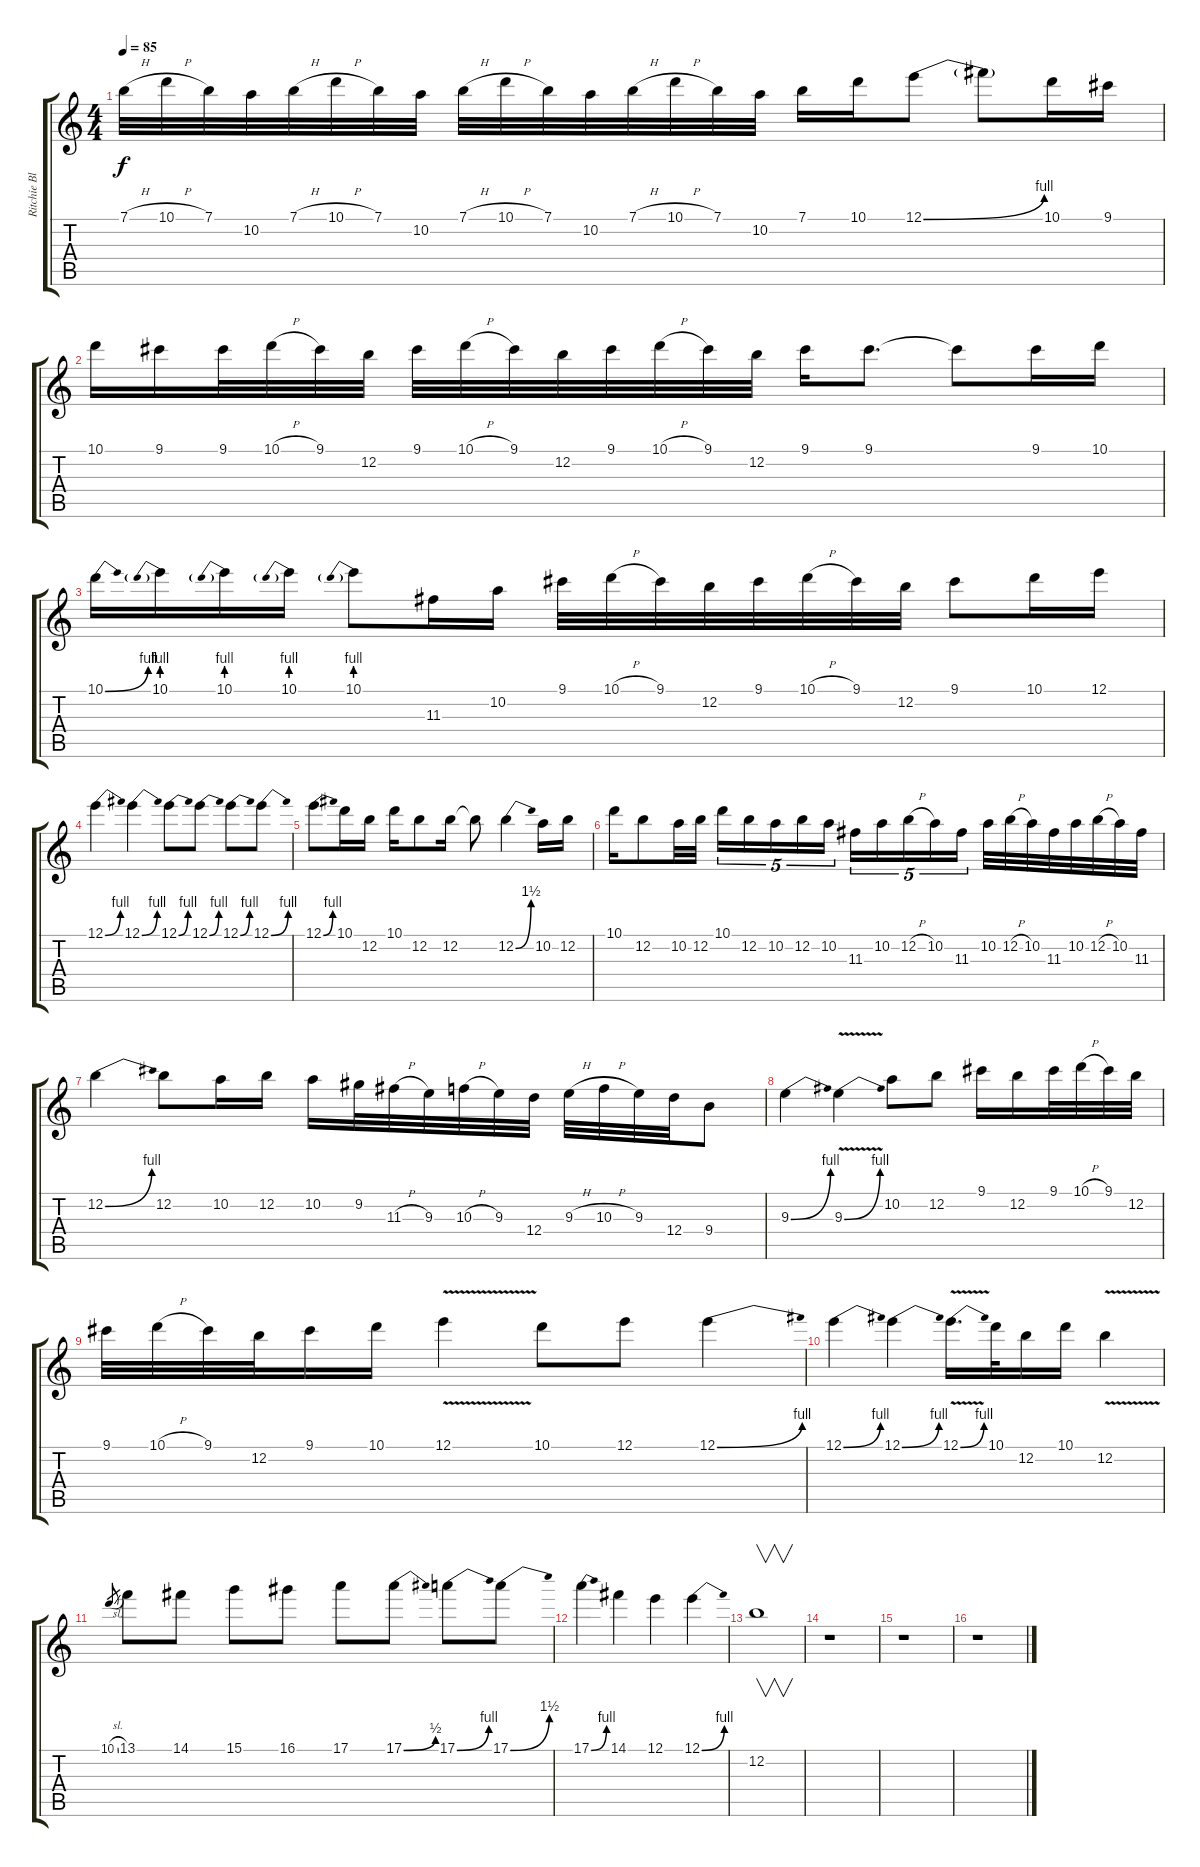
\track ("Ritchie Blackmore" "Ritchie Bl") {instrument distortionguitar}
\staff {score tabs}
\tuning (E4 B3 G3 D3 A2 E2) {hide}
\ts (4 4)
\tempo 85
\clef g2
\ks c
7.1{h}.32{dy f} 10.1{h}.32 7.1.32 10.2.32 7.1{h}.32 10.1{h}.32 7.1.32 10.2.32 7.1{h}.32 10.1{h}.32 7.1.32 10.2.32 7.1{h}.32 10.1{h}.32 7.1.32 10.2.32 7.1.16 10.1.16 12.1{be (bend 0 0 60 4)}.8 12.1{t}.8 10.1.16 9.1.16 |
10.1.16 9.1.16 9.1.32 10.1{h}.32 9.1.32 12.2.32 9.1.32 10.1{h}.32 9.1.32 12.2.32 9.1.32 10.1{h}.32 9.1.32 12.2.32 9.1.16 9.1.8{d} 9.1{t}.8 9.1.16 10.1.16 |
10.1{be (bend 0 0 60 4)}.16 10.1{be (prebend 0 4 60 4)}.16 10.1{be (prebend 0 4 60 4)}.16 10.1{be (prebend 0 4 60 4)}.16 10.1{be (prebend 0 4 60 4)}.8 11.3.16 10.2.16 9.1.32 10.1{h}.32 9.1.32 12.2.32 9.1.32 10.1{h}.32 9.1.32 12.2.32 9.1.8 10.1.16 12.1.16 |
12.1{be (bend 0 0 60 4)}.4 12.1{be (bend 0 0 60 4)}.4 12.1{be (bend 0 0 60 4)}.8 12.1{be (bend 0 0 60 4)}.8 12.1{be (bend 0 0 60 4)}.8 12.1{be (bend 0 0 60 4)}.8 |
12.1{be (bend 0 0 60 4)}.8 10.1.16 12.2.16 10.1.16 12.2.8 12.2.16 12.2{t}.8 12.2{be (bend 0 0 60 6)}.4 10.2.16 12.2.16 |
10.1.16 12.2.8 10.2.32 12.2.32 10.1.16{tu (5 4)} 12.2.16{tu (5 4)} 10.2.16{tu (5 4)} 12.2.16{tu (5 4)} 10.2.16{tu (5 4)} 11.3.16{tu (5 4)} 10.2.16{tu (5 4)} 12.2{h}.16{tu (5 4)} 10.2.16{tu (5 4)} 11.3.16{tu (5 4)} 10.2.32 12.2{h}.32 10.2.32 11.3.32 10.2.32 12.2{h}.32 10.2.32 11.3.32 |
12.2{be (bend 0 0 60 4)}.4 12.2.8 10.2.16 12.2.16 10.2.16 9.2.32 11.3{h}.32 9.3.32 10.3{h}.32 9.3.32 12.4.32 9.3{h}.32 10.3{h}.32 9.3.32 12.4.32 9.4.8 |
9.3{be (bend 0 0 60 4)}.4 9.3{be (bend 0 0 60 4) v}.4 10.2.8 12.2.8 9.1.16 12.2.16 9.1.32 10.1{h}.32 9.1.32 12.2.32 |
9.1.32 10.1{h}.32 9.1.32 12.2.32 9.1.16 10.1.16 12.1{v}.4 10.1.8 12.1.8 12.1{be (bend 0 0 60 4)}.4 |
12.1{be (bend 0 0 60 4)}.4 12.1{be (bend 0 0 60 4)}.4 12.1{be (bend 0 0 60 4) v}.16{d} 10.1.32 12.2.16 10.1.16 12.2{v}.4 |
10.1{sl}.8{gr} 13.1.8 14.1.8 15.1.8 16.1.8 17.1.8 17.1{be (bend 0 0 60 2)}.8 17.1{be (bend 0 0 60 4)}.8 17.1{be (bend 0 0 60 6)}.8 |
17.1{be (bend 0 0 60 4)}.4 14.1.4 12.1.4 12.1{be (bend 0 0 60 4)}.4 |
12.2.1{v} |
r.1 |
r.1 |
r.1
